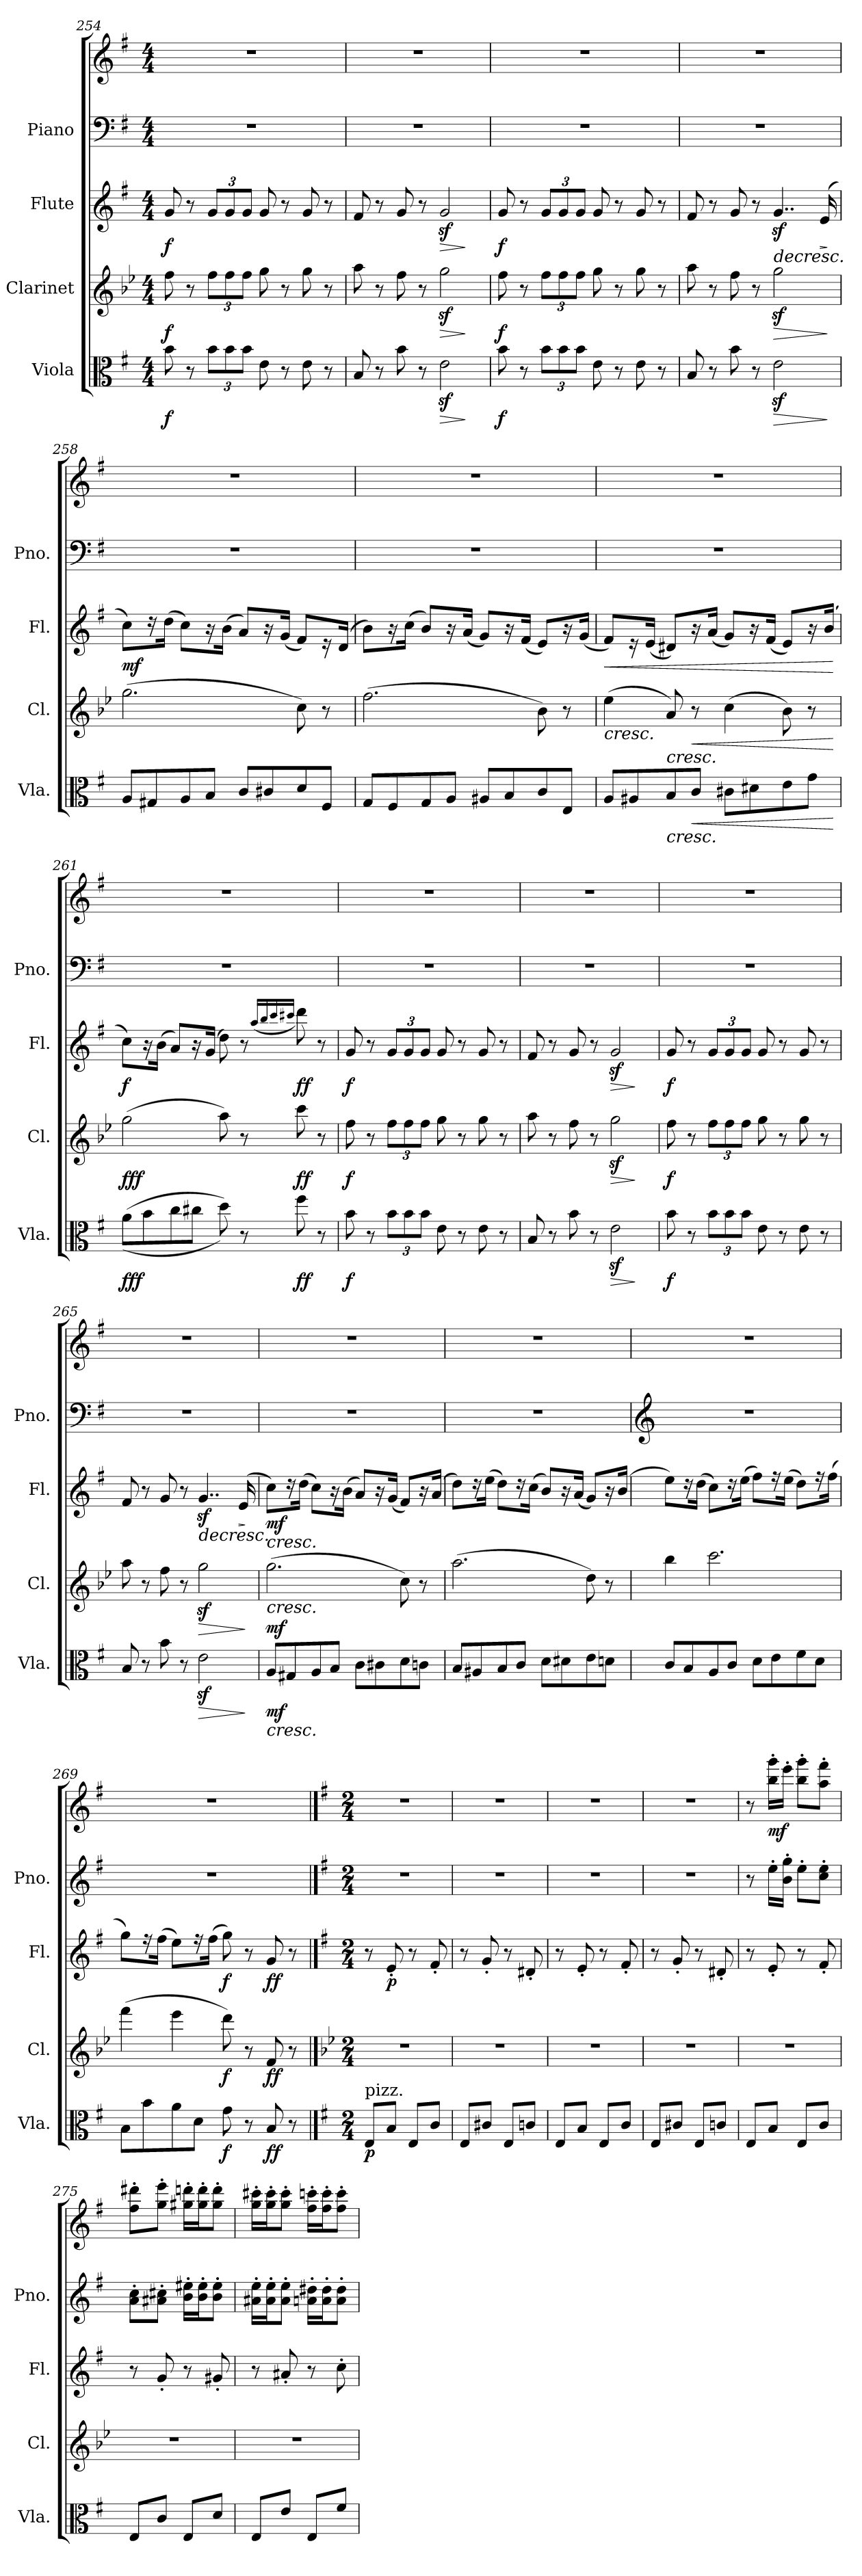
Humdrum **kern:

**kern	**dynam	**kern	**dynam	**kern	**dynam	**kern	**kern	**dynam
*part4	*part4	*part3	*part3	*part2	*part2	*part1	*part1	*part1
*staff5	*staff5	*staff4	*staff4	*staff3	*staff3	*staff2	*staff1	*staff1/2
*I"Viola	*	*I"Clarinet	*	*I"Flute	*	*I"Piano	*	*
*I'Vla.	*	*I'Cl.	*	*I'Fl.	*	*I'Pno.	*	*
!!LO:PB:g=z
*clefC3	*	*clefG2	*	*clefG2	*	*clefF4	*clefG2	*
*	*	*ITrd2c3	*	*	*	*	*	*
*k[f#]	*	*k[f#]	*	*k[f#]	*	*k[f#]	*k[f#]	*
*M4/4	*	*M4/4	*	*M4/4	*	*M4/4	*M4/4	*
=254	=254	=254	=254	=254	=254	=254	=254	=254
!	!LO:DY:b	!	!LO:DY:b	!	!LO:DY:b	!	!	!
8b\	f	8dd\	f	8g/	f	1r	1r	.
8r	.	8r	.	8r	.	.	.	.
*Xbrackettup	*	*Xbrackettup	*	*Xbrackettup	*	*	*	*
12b\L	.	12dd\L	.	12g/L	.	.	.	.
12b\	.	12dd\	.	12g/	.	.	.	.
12b\J	.	12dd\J	.	12g/J	.	.	.	.
8e\	.	8ee\	.	8g/	.	.	.	.
8r	.	8r	.	8r	.	.	.	.
8e\	.	8ee\	.	8g/	.	.	.	.
8r	.	8r	.	8r	.	.	.	.
=255	=255	=255	=255	=255	=255	=255	=255	=255
8B/	.	8ff#\	.	8f#/	.	1r	1r	.
8r	.	8r	.	8r	.	.	.	.
8b\	.	8dd\	.	8g/	.	.	.	.
8r	.	8r	.	8r	.	.	.	.
!	!LO:HP:b	!	!LO:HP:b	!	!LO:HP:b	!	!	!
2ez<\	>	2eez<\	>	2gz</	>	.	.	.
.	]	.	]	.	]	.	.	.
=256	=256	=256	=256	=256	=256	=256	=256	=256
!	!LO:DY:b	!	!LO:DY:b	!	!LO:DY:b	!	!	!
8b\	f	8dd\	f	8g/	f	1r	1r	.
8r	.	8r	.	8r	.	.	.	.
12b\L	.	12dd\L	.	12g/L	.	.	.	.
12b\	.	12dd\	.	12g/	.	.	.	.
12b\J	.	12dd\J	.	12g/J	.	.	.	.
8e\	.	8ee\	.	8g/	.	.	.	.
8r	.	8r	.	8r	.	.	.	.
8e\	.	8ee\	.	8g/	.	.	.	.
8r	.	8r	.	8r	.	.	.	.
=257	=257	=257	=257	=257	=257	=257	=257	=257
8B/	.	8ff#\	.	8f#/	.	1r	1r	.
8r	.	8r	.	8r	.	.	.	.
8b\	.	8dd\	.	8g/	.	.	.	.
8r	.	8r	.	8r	.	.	.	.
!	!LO:HP:b	!	!LO:HP:b	!	!LO:HP:b	!	!	!
2ez<\	>	2eez<\	>	4..gz</	>	.	.	.
!	!	!	!	!	!LO:HP:b	!	!	!
.	.	.	.	(<16e/	>	.	.	.
.	]	.	]	.	] ]	.	.	.
!!LO:LB:g=z
=258	=258	=258	=258	=258	=258	=258	=258	=258
!	!LO:DY:b	!	!	!	!	!	!	!
!	!LO:DY:n=1:b	!	!	!	!	!	!	!
!	!LO:DY:n=2:b	!	!LO:DY:b	!	!	!	!	!
!	!	!	!LO:DY:n=1:b	!	!	!	!	!
!	!	!	!LO:DY:n=2:b	!	!LO:DY:b	!	!	!
8A/L	mf mf mf	(>2.ee\	mf mf mf	8cc\L)	mf	1r	1r	.
8G#X/	.	.	.	16r	.	.	.	.
.	.	.	.	(>16dd\Jk	.	.	.	.
8A/	.	.	.	8cc\L)	.	.	.	.
8B/J	.	.	.	16r	.	.	.	.
.	.	.	.	(>16b\Jk	.	.	.	.
8c/L	.	.	.	8a/L)	.	.	.	.
8c#X/	.	.	.	16r	.	.	.	.
.	.	.	.	(<16g/Jk	.	.	.	.
8d/	.	8a\)	.	8f#/L)	.	.	.	.
8F#/J	.	8r	.	16r	.	.	.	.
.	.	.	.	(<16d/Jk	.	.	.	.
=259	=259	=259	=259	=259	=259	=259	=259	=259
8G/L	.	(>2.dd\	.	8b\L)	.	1r	1r	.
8F#/	.	.	.	16r	.	.	.	.
.	.	.	.	(>16cc\Jk	.	.	.	.
8G/	.	.	.	8b/L)	.	.	.	.
8A/J	.	.	.	16r	.	.	.	.
.	.	.	.	(<16a/Jk	.	.	.	.
8A#X/L	.	.	.	8g/L)	.	.	.	.
8B/	.	.	.	16r	.	.	.	.
.	.	.	.	(<16f#/Jk	.	.	.	.
8c/	.	8g\)	.	8e/L)	.	.	.	.
8E/J	.	8r	.	16r	.	.	.	.
.	.	.	.	(<16g/Jk	.	.	.	.
=260	=260	=260	=260	=260	=260	=260	=260	=260
!	!	!	!LO:HP:b	!	!LO:HP:b	!	!	!
8A/L	.	(>4cc\	<	8f#/L)	<	1r	1r	.
8A#X/	.	.	.	16r	.	.	.	.
.	.	.	.	(<16e/Jk	.	.	.	.
!	!LO:HP:b	!	!LO:HP:b	!	!	!	!	!
8B/	<	8f#/)	<	8d#X/L)	.	.	.	.
!	!LO:HP:b	!	!LO:HP:b	!	!	!	!	!
8c/J	<	8r	<	16r	.	.	.	.
.	.	.	.	(<16a/Jk	.	.	.	.
8c#X\L	.	(>4a\	.	8g/L)	.	.	.	.
8d#X\	.	.	.	16r	.	.	.	.
.	.	.	.	(<16f#/Jk	.	.	.	.
8e\	.	8g\)	.	8e/L)	.	.	.	.
8g\J	.	8r	.	16r	.	.	.	.
.	.	.	.	(<16b/Jk	.	.	.	.
.	[ [	.	[ [ [	.	[	.	.	.
!!LO:LB:g=z
=261	=261	=261	=261	=261	=261	=261	=261	=261
!	!LO:DY:b	!	!	!	!	!	!	!
!	!LO:DY:n=1:b	!	!	!	!	!	!	!
!	!LO:DY:n=2:b	!	!LO:DY:b	!	!	!	!	!
!	!	!	!LO:DY:n=1:b	!	!	!	!	!
!	!	!	!LO:DY:n=2:b	!	!LO:DY:b	!	!	!
(>(>8a\L	f f f	(>2ee\	f f f	8cc\L)	f	1r	1r	.
8b\	.	.	.	16r	.	.	.	.
.	.	.	.	(>16b\Jk	.	.	.	.
8cc\	.	.	.	8a/L)	.	.	.	.
8cc#X\J	.	.	.	16r	.	.	.	.
.	.	.	.	(>16g/Jk	.	.	.	.
8dd\))	.	8ff#\)	.	8dd\)	.	.	.	.
8r	.	8r	.	8r	.	.	.	.
.	.	.	.	(<16qaa/LL	.	.	.	.
.	.	.	.	16qbb/	.	.	.	.
.	.	.	.	16qccc/	.	.	.	.
.	.	.	.	16qccc#X/JJ	.	.	.	.
!	!LO:DY:n=3:b	!	!LO:DY:n=3:b	!	!LO:DY:b	!	!	!
8ff#\	ff	8aa\	ff	8ddd\)	ff	.	.	.
8r	.	8r	.	8r	.	.	.	.
=262	=262	=262	=262	=262	=262	=262	=262	=262
!	!LO:DY:b	!	!LO:DY:b	!	!LO:DY:b	!	!	!
8b\	f	8dd\	f	8g/	f	1r	1r	.
8r	.	8r	.	8r	.	.	.	.
12b\L	.	12dd\L	.	12g/L	.	.	.	.
12b\	.	12dd\	.	12g/	.	.	.	.
12b\J	.	12dd\J	.	12g/J	.	.	.	.
8e\	.	8ee\	.	8g/	.	.	.	.
8r	.	8r	.	8r	.	.	.	.
8e\	.	8ee\	.	8g/	.	.	.	.
8r	.	8r	.	8r	.	.	.	.
=263	=263	=263	=263	=263	=263	=263	=263	=263
8B/	.	8ff#\	.	8f#/	.	1r	1r	.
8r	.	8r	.	8r	.	.	.	.
8b\	.	8dd\	.	8g/	.	.	.	.
8r	.	8r	.	8r	.	.	.	.
!	!LO:HP:b	!	!LO:HP:b	!	!LO:HP:b	!	!	!
2ez<\	>	2eez<\	>	2gz</	>	.	.	.
.	]	.	]	.	]	.	.	.
=264	=264	=264	=264	=264	=264	=264	=264	=264
!	!LO:DY:b	!	!LO:DY:b	!	!LO:DY:b	!	!	!
8b\	f	8dd\	f	8g/	f	1r	1r	.
8r	.	8r	.	8r	.	.	.	.
12b\L	.	12dd\L	.	12g/L	.	.	.	.
12b\	.	12dd\	.	12g/	.	.	.	.
12b\J	.	12dd\J	.	12g/J	.	.	.	.
8e\	.	8ee\	.	8g/	.	.	.	.
8r	.	8r	.	8r	.	.	.	.
8e\	.	8ee\	.	8g/	.	.	.	.
8r	.	8r	.	8r	.	.	.	.
!!LO:PB:g=z
=265	=265	=265	=265	=265	=265	=265	=265	=265
8B/	.	8ff#\	.	8f#/	.	1r	1r	.
8r	.	8r	.	8r	.	.	.	.
8b\	.	8dd\	.	8g/	.	.	.	.
8r	.	8r	.	8r	.	.	.	.
!	!LO:HP:b	!	!LO:HP:b	!	!LO:HP:b	!	!	!
2ez<\	>	2eez<\	>	4..gz</	>	.	.	.
!	!	!	!	!	!LO:HP:b	!	!	!
.	.	.	.	(<16e/	>	.	.	.
.	]	.	]	.	] ]	.	.	.
=266	=266	=266	=266	=266	=266	=266	=266	=266
!	!	!	!	!LO:TX:b:i:t=cresc.	!	!	!	!
!	!	!LO:TX:b:i:t=cresc.	!	!	!	!	!	!
!LO:TX:b:i:t=cresc.	!	!	!	!	!	!	!	!
!	!LO:DY:b	!	!LO:DY:b	!	!LO:DY:b	!	!	!
8A/L	mf	(>2.ee\	mf	8cc\L)	mf	1r	1r	.
8G#X/	.	.	.	16r	.	.	.	.
.	.	.	.	(>16dd\Jk	.	.	.	.
8A/	.	.	.	8cc\L)	.	.	.	.
8B/J	.	.	.	16r	.	.	.	.
.	.	.	.	(>16b\Jk	.	.	.	.
8c\L	.	.	.	8a/L)	.	.	.	.
8c#X\	.	.	.	16r	.	.	.	.
.	.	.	.	(<16g/Jk	.	.	.	.
8d\	.	8a\)	.	8f#/L)	.	.	.	.
8cn\J	.	8r	.	16r	.	.	.	.
.	.	.	.	(<16a/Jk	.	.	.	.
=267	=267	=267	=267	=267	=267	=267	=267	=267
8B/L	.	(>2.ff#\	.	8dd\L)	.	1r	1r	.
8A#X/	.	.	.	16r	.	.	.	.
.	.	.	.	(>16ee\Jk	.	.	.	.
8B/	.	.	.	8dd\L)	.	.	.	.
8c/J	.	.	.	16r	.	.	.	.
.	.	.	.	(>16cc\Jk	.	.	.	.
8d\L	.	.	.	8b/L)	.	.	.	.
8d#X\	.	.	.	16r	.	.	.	.
.	.	.	.	(<16a/Jk	.	.	.	.
8e\	.	8b\)	.	8g/L)	.	.	.	.
8dn\J	.	8r	.	16r	.	.	.	.
.	.	.	.	(<16b/Jk	.	.	.	.
!!LO:LB:g=z
=268	=268	=268	=268	=268	=268	=268	=268	=268
*	*	*	*	*	*	*clefG2	*	*
8c/L	.	4gg\	.	8ee\L)	.	1r	1r	.
8B/	.	.	.	16r	.	.	.	.
.	.	.	.	(>16dd\Jk	.	.	.	.
8A/	.	2.aa\	.	8cc\L)	.	.	.	.
8c/J	.	.	.	16r	.	.	.	.
.	.	.	.	(>16ee\Jk	.	.	.	.
8d\L	.	.	.	8ff#\L)	.	.	.	.
8e\	.	.	.	16r	.	.	.	.
.	.	.	.	(>16ee\Jk	.	.	.	.
8f#\	.	.	.	8dd\L)	.	.	.	.
8d\J	.	.	.	16r	.	.	.	.
.	.	.	.	(>16ff#\Jk	.	.	.	.
=269	=269	=269	=269	=269	=269	=269	=269	=269
8B\L	.	(>4ddd\	.	8gg\L)	.	1r	1r	.
8b\	.	.	.	16r	.	.	.	.
.	.	.	.	(>16ff#\Jk	.	.	.	.
8a\	.	4ccc\	.	8ee\L)	.	.	.	.
8d\J	.	.	.	16r	.	.	.	.
.	.	.	.	(>16ff#\Jk	.	.	.	.
!	!LO:DY:b	!	!LO:DY:b	!	!LO:DY:b	!	!	!
8g\	f	8bb\)	f	8gg\)	f	.	.	.
8r	.	8r	.	8r	.	.	.	.
!	!LO:DY:b	!	!LO:DY:b	!	!LO:DY:b	!	!	!
8B/	ff	8d/	ff	8g/	ff	.	.	.
8r	.	8r	.	8r	.	.	.	.
!!LO:PB:g=z
==270	==270	==270	==270	==270	==270	==270	==270	==270
*k[f#]	*	*k[f#]	*	*k[f#]	*	*k[f#]	*k[f#]	*
*M2/4	*	*M2/4	*	*M2/4	*	*M2/4	*M2/4	*
*	*	*	*	*	*	*	*MM60	*
!LO:TX:a:t=pizz.	!	!	!	!	!	!	!	!
!	!LO:DY:b	!	!	!	!	!	!	!
8E/L	p	2r	.	8r	.	2r	2r	.
!	!	!	!	!	!LO:DY:b	!	!	!
8B/J	.	.	.	8e'/	p	.	.	.
8E/L	.	.	.	8r	.	.	.	.
8c/J	.	.	.	8f#'/	.	.	.	.
=271	=271	=271	=271	=271	=271	=271	=271	=271
8E/L	.	2r	.	8r	.	2r	2r	.
8c#X/J	.	.	.	8g'/	.	.	.	.
8E/L	.	.	.	8r	.	.	.	.
8cn/J	.	.	.	8d#X'/	.	.	.	.
=272	=272	=272	=272	=272	=272	=272	=272	=272
8E/L	.	2r	.	8r	.	2r	2r	.
8B/J	.	.	.	8e'/	.	.	.	.
8E/L	.	.	.	8r	.	.	.	.
8c/J	.	.	.	8f#'/	.	.	.	.
=273	=273	=273	=273	=273	=273	=273	=273	=273
8E/L	.	2r	.	8r	.	2r	2r	.
8c#X/J	.	.	.	8g'/	.	.	.	.
8E/L	.	.	.	8r	.	.	.	.
8cn/J	.	.	.	8d#X'/	.	.	.	.
=274	=274	=274	=274	=274	=274	=274	=274	=274
8E/L	.	2r	.	8r	.	8r	8r	.
!	!	!	!	!	!	!	!	!LO:DY:b
8B/J	.	.	.	8e'/	.	16ee'\LL	16bb\' 16ggg\'LL	mf
.	.	.	.	.	.	16b\' 16gg\'JJ	16eee'\JJ	.
8E/L	.	.	.	8r	.	8ee'\L	8bb\' 8ggg\'L	.
8c/J	.	.	.	8f#'/	.	8cc\' 8ee\'J	8aa\' 8fff#\'J	.
=275	=275	=275	=275	=275	=275	=275	=275	=275
8E/L	.	2r	.	8r	.	8a\' 8cc\'L	8ff#\' 8ddd#X\'L	.
8c/J	.	.	.	8g'/	.	8a#X\' 8cc#X\'J	8gg\' 8eee\'J	.
8E/L	.	.	.	8r	.	16b\' 16ee#X\'LL	16gg#X\' 16dddn\'LL	.
.	.	.	.	.	.	16b\' 16ee#\'J	16gg#\' 16ddd\'J	.
8d/J	.	.	.	8g#X'/	.	8b\' 8ee#\'J	8gg#\' 8ddd\'J	.
!!LO:LB:g=z
=276	=276	=276	=276	=276	=276	=276	=276	=276
8E/L	.	2r	.	8r	.	16a#X\' 16ee\'LL	16gg\' 16ccc#X\'LL	.
.	.	.	.	.	.	16a#\' 16ee\'J	16gg\' 16ccc#\'J	.
8e/J	.	.	.	8a#X'/	.	8a#\' 8ee\'J	8gg\' 8ccc#\'J	.
8E/L	.	.	.	8r	.	16an\' 16dd#X\'LL	16ff#\' 16cccn\'LL	.
.	.	.	.	.	.	16a\' 16dd#\'J	16ff#\' 16ccc\'J	.
8f#/J	.	.	.	8cc'\	.	8a\' 8dd#\'J	8ff#\' 8ccc\'J	.
=	=	=	=	=	=	=	=	=
*-	*-	*-	*-	*-	*-	*-	*-	*-
